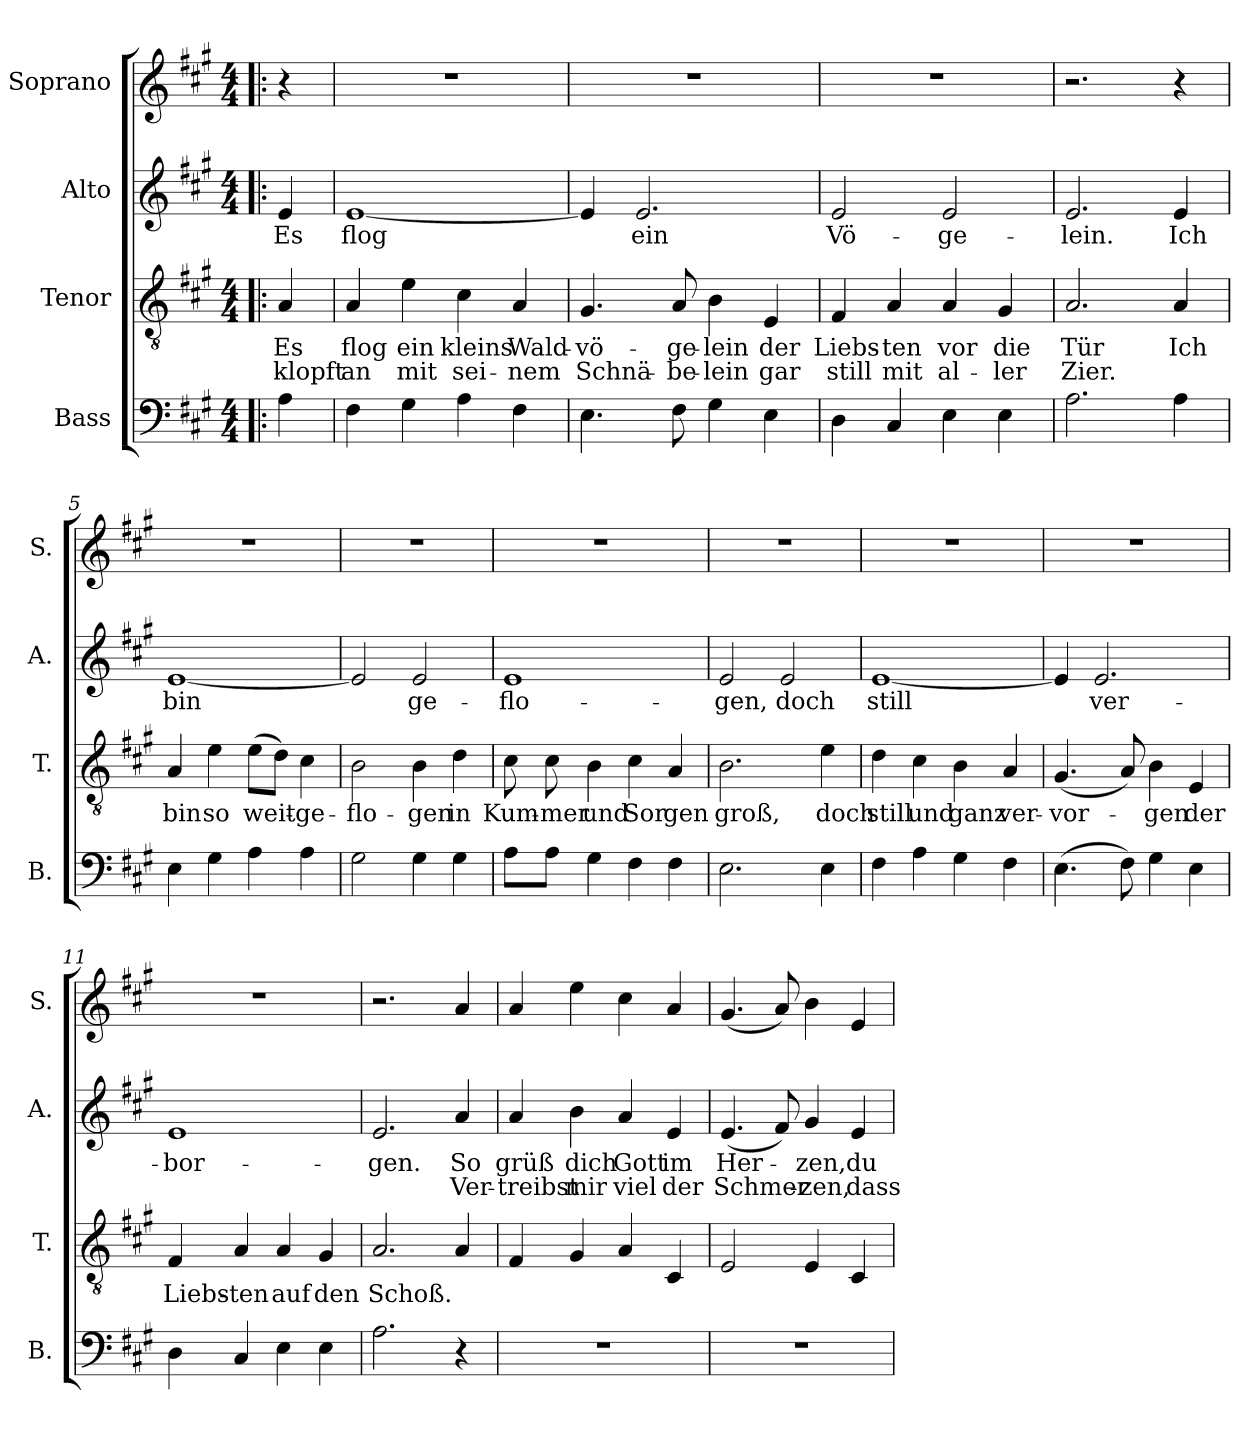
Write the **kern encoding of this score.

**kern	**kern	**text	**text	**kern	**text	**text	**kern
*part4	*part3	*part3	*part3	*part2	*part2	*part2	*part1
*staff4	*staff3	*staff3	*staff3	*staff2	*staff2	*staff2	*staff1
*I"Bass	*I"Tenor	*	*	*I"Alto	*	*	*I"Soprano
*I'B.	*I'T.	*	*	*I'A.	*	*	*I'S.
*clefF4	*clefGv2	*	*	*clefG2	*	*	*clefG2
*k[f#c#g#]	*k[f#c#g#]	*	*	*k[f#c#g#]	*	*	*k[f#c#g#]
*M4/4	*M4/4	*	*	*M4/4	*	*	*M4/4
*MM90	*MM90	*	*	*MM90	*	*	*MM90
=!|:	=!|:	=!|:	=!|:	=!|:	=!|:	=!|:	=!|:
!	!	!LO:LY:b	!LO:LY:b	!	!LO:LY:b	!	!
4A\	4A/	Es	klopft	4e/	Es	.	4r
=1	=1	=1	=1	=1	=1	=1	=1
!	!	!LO:LY:b	!LO:LY:b	!	!LO:LY:b	!	!
4F#\	4A/	flog	an	[1e	flog	.	1r
!	!	!LO:LY:b	!LO:LY:b	!	!	!	!
4G#\	4e\	ein	mit	.	.	.	.
!	!	!LO:LY:b	!LO:LY:b	!	!	!	!
4A\	4c#\	kleins	sei-	.	.	.	.
!	!	!LO:LY:b	!LO:LY:b	!	!	!	!
4F#\	4A/	Wald-	-nem	.	.	.	.
=2	=2	=2	=2	=2	=2	=2	=2
!	!	!LO:LY:b	!LO:LY:b	!	!	!	!
4.E\	4.G#/	-vö-	Schnä-	4e/]	.	.	1r
!	!	!	!	!	!LO:LY:b	!	!
.	.	.	.	2.e/	ein	.	.
!	!	!LO:LY:b	!LO:LY:b	!	!	!	!
8F#\	8A/	-ge-	-be-	.	.	.	.
!	!	!LO:LY:b	!LO:LY:b	!	!	!	!
4G#\	4B\	-lein	-lein	.	.	.	.
!	!	!LO:LY:b	!LO:LY:b	!	!	!	!
4E\	4E/	der	gar	.	.	.	.
=3	=3	=3	=3	=3	=3	=3	=3
!	!	!LO:LY:b	!LO:LY:b	!	!LO:LY:b	!	!
4D\	4F#/	Liebs-	still	2e/	Vö-	.	1r
!	!	!LO:LY:b	!LO:LY:b	!	!	!	!
4C#/	4A/	-ten	mit	.	.	.	.
!	!	!LO:LY:b	!LO:LY:b	!	!LO:LY:b	!	!
4E\	4A/	vor	al-	2e/	-ge-	.	.
!	!	!LO:LY:b	!LO:LY:b	!	!	!	!
4E\	4G#/	die	-ler	.	.	.	.
=4	=4	=4	=4	=4	=4	=4	=4
!	!	!LO:LY:b	!LO:LY:b	!	!LO:LY:b	!	!
2.A\	2.A/	Tür	Zier.	2.e/	-lein.	.	2.r
!	!	!LO:LY:b	!	!	!LO:LY:b	!	!
4A\	4A/	Ich	.	4e/	Ich	.	4r
!!LO:LB:g=z
=5	=5	=5	=5	=5	=5	=5	=5
!	!	!LO:LY:b	!	!	!LO:LY:b	!	!
4E\	4A/	bin	.	[1e	bin	.	1r
!	!	!LO:LY:b	!	!	!	!	!
4G#\	4e\	so	.	.	.	.	.
!	!	!LO:LY:b	!	!	!	!	!
4A\	(>8e\L	weit-	.	.	.	.	.
.	8d\J)	.	.	.	.	.	.
!	!	!LO:LY:b	!	!	!	!	!
4A\	4c#\	-ge-	.	.	.	.	.
=6	=6	=6	=6	=6	=6	=6	=6
!	!	!LO:LY:b	!	!	!	!	!
2G#\	2B\	-flo-	.	2e/]	.	.	1r
!	!	!LO:LY:b	!	!	!LO:LY:b	!	!
4G#\	4B\	-gen	.	2e/	ge-	.	.
!	!	!LO:LY:b	!	!	!	!	!
4G#\	4d\	in	.	.	.	.	.
=7	=7	=7	=7	=7	=7	=7	=7
!	!	!LO:LY:b	!	!	!LO:LY:b	!	!
8A\L	8c#\	Kum-	.	1e	-flo-	.	1r
!	!	!LO:LY:b	!	!	!	!	!
8A\J	8c#\	-mer	.	.	.	.	.
!	!	!LO:LY:b	!	!	!	!	!
4G#\	4B\	und	.	.	.	.	.
!	!	!LO:LY:b	!	!	!	!	!
4F#\	4c#\	Sor	.	.	.	.	.
!	!	!LO:LY:b	!	!	!	!	!
4F#\	4A/	gen	.	.	.	.	.
=8	=8	=8	=8	=8	=8	=8	=8
!	!	!LO:LY:b	!	!	!LO:LY:b	!	!
2.E\	2.B\	groß,	.	2e/	-gen,	.	1r
!	!	!	!	!	!LO:LY:b	!	!
.	.	.	.	2e/	doch	.	.
!	!	!LO:LY:b	!	!	!	!	!
4E\	4e\	doch	.	.	.	.	.
=9	=9	=9	=9	=9	=9	=9	=9
!	!	!LO:LY:b	!	!	!LO:LY:b	!	!
4F#\	4d\	still	.	[1e	still	.	1r
!	!	!LO:LY:b	!	!	!	!	!
4A\	4c#\	und	.	.	.	.	.
!	!	!LO:LY:b	!	!	!	!	!
4G#\	4B\	ganz	.	.	.	.	.
!	!	!LO:LY:b	!	!	!	!	!
4F#\	4A/	ver-	.	.	.	.	.
!!LO:PB:g=z
=10	=10	=10	=10	=10	=10	=10	=10
!	!	!LO:LY:b	!	!	!	!	!
(>4.E\	(<4.G#/	-vor-	.	4e/]	.	.	1r
!	!	!	!	!	!LO:LY:b	!	!
.	.	.	.	2.e/	ver-	.	.
8F#\)	8A/)	.	.	.	.	.	.
!	!	!LO:LY:b	!	!	!	!	!
4G#\	4B\	-gen	.	.	.	.	.
!	!	!LO:LY:b	!	!	!	!	!
4E\	4E/	der	.	.	.	.	.
=11	=11	=11	=11	=11	=11	=11	=11
!	!	!LO:LY:b	!	!	!LO:LY:b	!	!
4D\	4F#/	Liebs-	.	1e	-bor-	.	1r
!	!	!LO:LY:b	!	!	!	!	!
4C#/	4A/	-ten	.	.	.	.	.
!	!	!LO:LY:b	!	!	!	!	!
4E\	4A/	auf	.	.	.	.	.
!	!	!LO:LY:b	!	!	!	!	!
4E\	4G#/	den	.	.	.	.	.
=12	=12	=12	=12	=12	=12	=12	=12
!	!	!LO:LY:b	!	!	!LO:LY:b	!	!
2.A\	2.A/	Schoß.	.	2.e/	-gen.	.	2.r
!	!	!	!	!	!LO:LY:b	!LO:LY:b	!
4r	4A/	.	.	4a/	So	Ver-	4a/
=13	=13	=13	=13	=13	=13	=13	=13
!	!	!	!	!	!LO:LY:b	!LO:LY:b	!
1r	4F#/	.	.	4a/	grüß	-treibst	4a/
!	!	!	!	!	!LO:LY:b	!LO:LY:b	!
.	4G#/	.	.	4b\	dich	mir	4ee\
!	!	!	!	!	!LO:LY:b	!LO:LY:b	!
.	4A/	.	.	4a/	Gott	viel	4cc#\
!	!	!	!	!	!LO:LY:b	!LO:LY:b	!
.	4C#/	.	.	4e/	im	der	4a/
=14	=14	=14	=14	=14	=14	=14	=14
!	!	!	!	!	!LO:LY:b	!LO:LY:b	!
1r	2E/	.	.	(<4.e/	Her-	Schmer-	(<4.g#/
.	.	.	.	8f#/)	.	.	8a/)
!	!	!	!	!	!LO:LY:b	!LO:LY:b	!
.	4E/	.	.	4g#/	-zen,	-zen,	4b\
!	!	!	!	!	!LO:LY:b	!LO:LY:b	!
.	4C#/	.	.	4e/	du	dass	4e/
=	=	=	=	=	=	=	=
*-	*-	*-	*-	*-	*-	*-	*-
